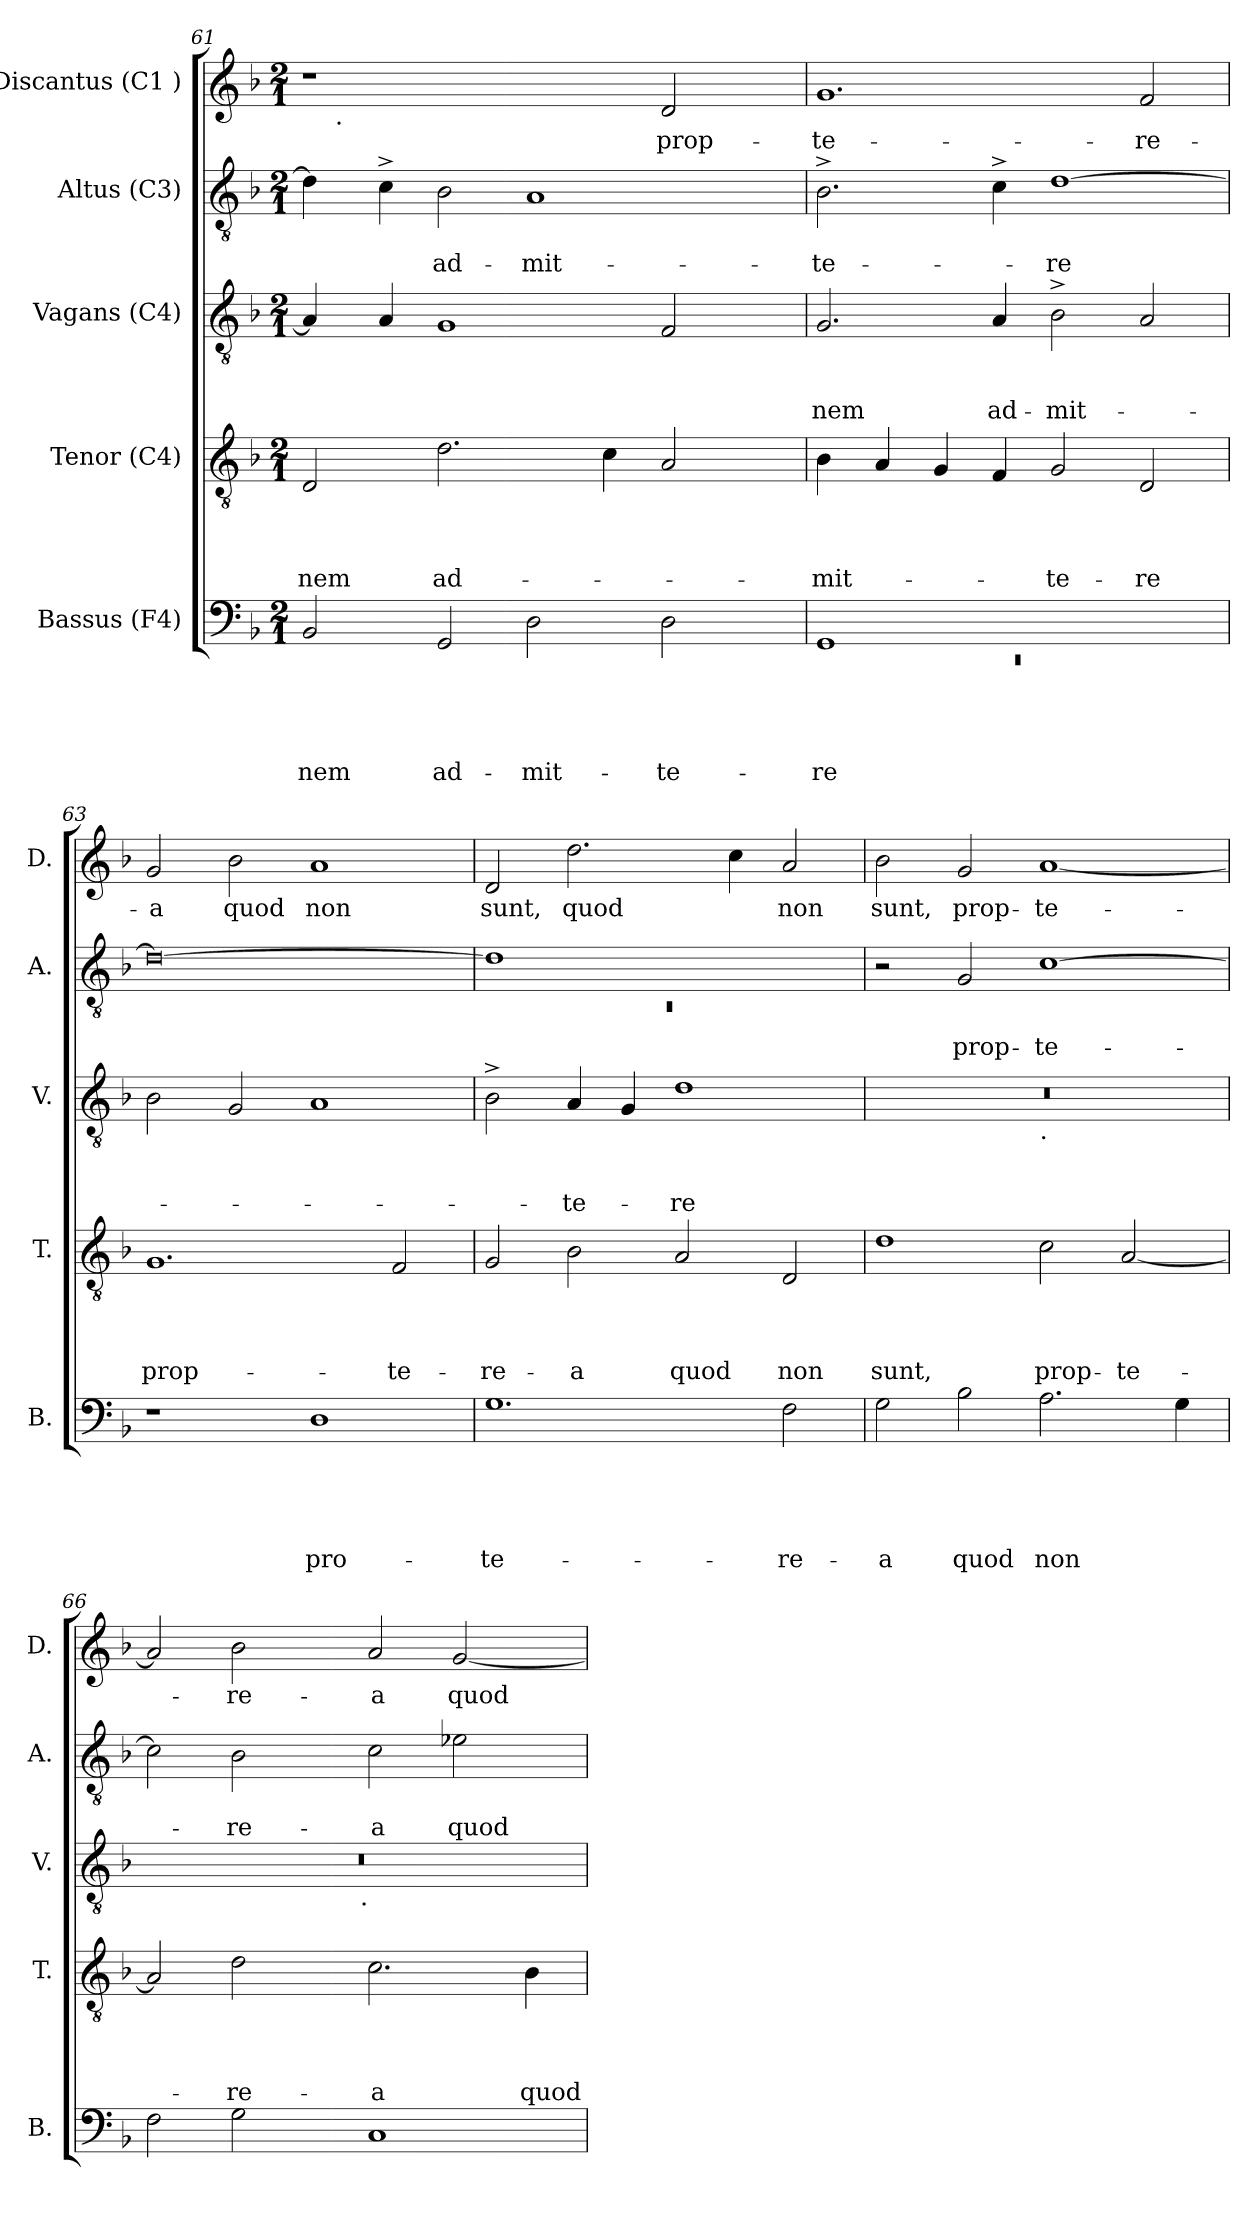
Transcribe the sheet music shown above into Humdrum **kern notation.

**kern	**text	**text	**text	**text	**text	**kern	**text	**text	**text	**text	**kern	**text	**text	**text	**kern	**text	**text	**kern	**text
*part5	*part5	*part5	*part5	*part5	*part5	*part4	*part4	*part4	*part4	*part4	*part3	*part3	*part3	*part3	*part2	*part2	*part2	*part1	*part1
*staff5	*staff5	*staff5	*staff5	*staff5	*staff5	*staff4	*staff4	*staff4	*staff4	*staff4	*staff3	*staff3	*staff3	*staff3	*staff2	*staff2	*staff2	*staff1	*staff1
*I"Bassus (F4)	*	*	*	*	*	*I"Tenor (C4)	*	*	*	*	*I"Vagans (C4)	*	*	*	*I"Altus (C3)	*	*	*I"Discantus (C1 )	*
*I'B.	*	*	*	*	*	*I'T.	*	*	*	*	*I'V.	*	*	*	*I'A.	*	*	*I'D.	*
!!LO:PB:g=z
*clefF4	*	*	*	*	*	*clefGv2	*	*	*	*	*clefGv2	*	*	*	*clefGv2	*	*	*clefG2	*
*k[b-]	*	*	*	*	*	*k[b-]	*	*	*	*	*k[b-]	*	*	*	*k[b-]	*	*	*k[b-]	*
*F:	*	*	*	*	*	*F:	*	*	*	*	*F:	*	*	*	*F:	*	*	*F:	*
*M2/1	*	*	*	*	*	*M2/1	*	*	*	*	*M2/1	*	*	*	*M2/1	*	*	*M2/1	*
=61	=61	=61	=61	=61	=61	=61	=61	=61	=61	=61	=61	=61	=61	=61	=61	=61	=61	=61	=61
!	!	!	!	!	!LO:LY:b	!	!	!	!	!LO:LY:b	!	!	!	!	!	!	!	!	!
*	*	*	*	*	*	*	*	*	*	*	*	*	*	*	*	*	*	*^	*
2BB-/	.	.	.	.	-nem	2D/	.	.	.	-nem	4A/]	.	.	.	4d\]	.	.	1r	16.ryy	.
!	!	!	!	!	!	!	!	!	!	!	!	!	!	!	!	!	!	!	!LO:TX:b:t=.	!
.	.	.	.	.	.	.	.	.	.	.	.	.	.	.	.	.	.	.	1ryy	.
.	.	.	.	.	.	.	.	.	.	.	4A/	.	.	.	4c^>\	.	.	.	.	.
!	!	!	!	!	!LO:LY:b	!	!	!	!	!LO:LY:b	!	!	!	!	!	!	!LO:LY:b	!	!	!
2GG/	.	.	.	.	ad-	2.d\	.	.	.	ad-	1G	.	.	.	2B-\	.	ad-	.	.	.
!	!	!	!	!	!LO:LY:b	!	!	!	!	!	!	!	!	!	!	!	!LO:LY:b	!	!	!
2D\	.	.	.	.	-mit-	.	.	.	.	.	.	.	.	.	1A	.	-mit-	2ryy	.	.
.	.	.	.	.	.	.	.	.	.	.	.	.	.	.	.	.	.	.	2ryy	.
.	.	.	.	.	.	4c\	.	.	.	.	.	.	.	.	.	.	.	.	.	.
!	!	!	!	!	!LO:LY:b	!	!	!	!	!	!	!	!	!	!	!	!	!	!	!LO:LY:b
2D\	.	.	.	.	-te-	2A/	.	.	.	.	2F/	.	.	.	.	.	.	2d/	.	prop-
.	.	.	.	.	.	.	.	.	.	.	.	.	.	.	.	.	.	.	4ryy	.
.	.	.	.	.	.	.	.	.	.	.	.	.	.	.	.	.	.	.	8ryy	.
.	.	.	.	.	.	.	.	.	.	.	.	.	.	.	.	.	.	.	32ryy	.
=62	=62	=62	=62	=62	=62	=62	=62	=62	=62	=62	=62	=62	=62	=62	=62	=62	=62	=62	=62	=62
*^	*	*	*	*	*	*	*	*	*	*	*	*	*	*	*	*	*	*	*	*
!	!LO:N:vis=1	!	!	!	!	!LO:LY:b	!	!	!	!	!LO:LY:b	!	!	!	!LO:LY:b	!	!	!LO:LY:b	!	!	!LO:LY:b
*	*	*	*	*	*	*	*	*	*	*	*	*	*	*	*	*	*	*	*v	*v	*
1GG	0rEE	.	.	.	.	-re	4B-\	.	.	.	-mit-	2.G/	.	.	-nem	2.B-^>\	.	-te-	1.g	-te-
.	.	.	.	.	.	.	4A/	.	.	.	.	.	.	.	.	.	.	.	.	.
.	.	.	.	.	.	.	4G/	.	.	.	.	.	.	.	.	.	.	.	.	.
!	!	!	!	!	!	!	!	!	!	!	!	!	!	!	!LO:LY:b	!	!	!	!	!
.	.	.	.	.	.	.	4F/	.	.	.	.	4A/	.	.	ad-	4c^>\	.	.	.	.
!	!	!	!	!	!	!	!	!	!	!	!LO:LY:b	!	!	!	!LO:LY:b	!	!	!LO:LY:b	!	!
1ryy	.	.	.	.	.	.	2G/	.	.	.	-te-	2B-^>\	.	.	-mit-	[>1d	.	-re	.	.
!	!	!	!	!	!	!	!	!	!	!	!LO:LY:b	!	!	!	!	!	!	!	!	!LO:LY:b
.	.	.	.	.	.	.	2D/	.	.	.	-re	2A/	.	.	.	.	.	.	2f/	-re-
*v	*v	*	*	*	*	*	*	*	*	*	*	*	*	*	*	*	*	*	*	*
=63	=63	=63	=63	=63	=63	=63	=63	=63	=63	=63	=63	=63	=63	=63	=63	=63	=63	=63	=63
!	!	!	!	!	!	!	!	!	!	!LO:LY:b	!	!	!	!	!	!	!	!	!LO:LY:b
1r	.	.	.	.	.	1.G	.	.	.	prop-	2B-\	.	.	.	0d_	.	.	2g/	-a
!	!	!	!	!	!	!	!	!	!	!	!	!	!	!	!	!	!	!	!LO:LY:b
.	.	.	.	.	.	.	.	.	.	.	2G/	.	.	.	.	.	.	2b-\	quod
!	!	!	!	!	!LO:LY:b	!	!	!	!	!	!	!	!	!	!	!	!	!	!LO:LY:b
1D	.	.	.	.	pro-	.	.	.	.	.	1A	.	.	.	.	.	.	1a	non
!	!	!	!	!	!	!	!	!	!	!LO:LY:b	!	!	!	!	!	!	!	!	!
.	.	.	.	.	.	2F/	.	.	.	-te-	.	.	.	.	.	.	.	.	.
=64	=64	=64	=64	=64	=64	=64	=64	=64	=64	=64	=64	=64	=64	=64	=64	=64	=64	=64	=64
*	*	*	*	*	*	*	*	*	*	*	*	*	*	*	*^	*	*	*	*
!	!	!	!	!	!LO:LY:b	!	!	!	!	!LO:LY:b	!	!	!	!	!	!LO:N:vis=1	!	!	!	!LO:LY:b
1.G	.	.	.	.	-te-	2G/	.	.	.	-re-	2B-^>\	.	.	.	1d]	0rC	.	.	2d/	sunt,
!	!	!	!	!	!	!	!	!	!	!LO:LY:b	!	!	!	!LO:LY:b	!	!	!	!	!	!LO:LY:b
.	.	.	.	.	.	2B-\	.	.	.	-a	4A/	.	.	-te-	.	.	.	.	2.dd\	quod
.	.	.	.	.	.	.	.	.	.	.	4G/	.	.	.	.	.	.	.	.	.
!	!	!	!	!	!	!	!	!	!	!LO:LY:b	!	!	!	!LO:LY:b	!	!	!	!	!	!
.	.	.	.	.	.	2A/	.	.	.	quod	1d	.	.	-re	1ryy	.	.	.	.	.
.	.	.	.	.	.	.	.	.	.	.	.	.	.	.	.	.	.	.	4cc\	.
!	!	!	!	!	!LO:LY:b	!	!	!	!	!LO:LY:b	!	!	!	!	!	!	!	!	!	!LO:LY:b
2F\	.	.	.	.	-re-	2D/	.	.	.	non	.	.	.	.	.	.	.	.	2a/	non
*	*	*	*	*	*	*	*	*	*	*	*	*	*	*	*v	*v	*	*	*	*
!!LO:LB:g=z
=65	=65	=65	=65	=65	=65	=65	=65	=65	=65	=65	=65	=65	=65	=65	=65	=65	=65	=65	=65
!	!	!	!	!	!LO:LY:b	!	!	!	!	!LO:LY:b	!	!	!	!	!	!	!	!	!LO:LY:b
*	*	*	*	*	*	*	*	*	*	*	*^	*	*	*	*	*	*	*	*
2G\	.	.	.	.	-a	1d	.	.	.	sunt,	0r	1ryy	.	.	.	2r	.	.	2b-\	sunt,
!	!	!	!	!	!LO:LY:b	!	!	!	!	!	!	!	!	!	!	!	!	!LO:LY:b	!	!LO:LY:b
2B-\	.	.	.	.	quod	.	.	.	.	.	.	.	.	.	.	2G/	.	prop-	2g/	prop-
!	!	!	!	!	!	!	!	!	!	!	!	!LO:TX:b:t=.	!	!	!	!	!	!	!	!
!	!	!	!	!	!LO:LY:b	!	!	!	!	!LO:LY:b	!	!	!	!	!	!	!	!LO:LY:b	!	!LO:LY:b
2.A\	.	.	.	.	non	2c\	.	.	.	prop-	.	1ryy	.	.	.	[>1c	.	-te-	[<1a	-te-
!	!	!	!	!	!	!	!	!	!	!LO:LY:b	!	!	!	!	!	!	!	!	!	!
.	.	.	.	.	.	[<2A/	.	.	.	-te-	.	.	.	.	.	.	.	.	.	.
4G\	.	.	.	.	.	.	.	.	.	.	.	.	.	.	.	.	.	.	.	.
=66	=66	=66	=66	=66	=66	=66	=66	=66	=66	=66	=66	=66	=66	=66	=66	=66	=66	=66	=66	=66
2F\	.	.	.	.	.	2A/]	.	.	.	.	0r	3%2ryy	.	.	.	2c\]	.	.	2a/]	.
!	!	!	!	!	!	!	!	!	!	!LO:LY:b	!	!	!	!	!	!	!	!LO:LY:b	!	!LO:LY:b
2G\	.	.	.	.	.	2d\	.	.	.	-re-	.	.	.	.	.	2B-\	.	-re-	2b-\	-re-
.	.	.	.	.	.	.	.	.	.	.	.	6ryy	.	.	.	.	.	.	.	.
.	.	.	.	.	.	.	.	.	.	.	.	12...ryy	.	.	.	.	.	.	.	.
!	!	!	!	!	!	!	!	!	!	!	!	!LO:TX:b:t=.	!	!	!	!	!	!	!	!
.	.	.	.	.	.	.	.	.	.	.	.	3%2ryy	.	.	.	.	.	.	.	.
!	!	!	!	!	!	!	!	!	!	!LO:LY:b	!	!	!	!	!	!	!	!LO:LY:b	!	!LO:LY:b
1C	.	.	.	.	.	2.c\	.	.	.	-a	.	.	.	.	.	2c\	.	-a	2a/	-a
!	!	!	!	!	!	!	!	!	!	!	!	!	!	!	!	!	!	!LO:LY:b	!	!LO:LY:b
.	.	.	.	.	.	.	.	.	.	.	.	.	.	.	.	2e-X\	.	quod	[<2g/	quod
.	.	.	.	.	.	.	.	.	.	.	.	3ryy	.	.	.	.	.	.	.	.
!	!	!	!	!	!	!	!	!	!	!LO:LY:b	!	!	!	!	!	!	!	!	!	!
.	.	.	.	.	.	4B-\	.	.	.	quod	.	.	.	.	.	.	.	.	.	.
.	.	.	.	.	.	.	.	.	.	.	.	96ryy	.	.	.	.	.	.	.	.
*	*	*	*	*	*	*	*	*	*	*	*v	*v	*	*	*	*	*	*	*	*
=	=	=	=	=	=	=	=	=	=	=	=	=	=	=	=	=	=	=	=
*-	*-	*-	*-	*-	*-	*-	*-	*-	*-	*-	*-	*-	*-	*-	*-	*-	*-	*-	*-
